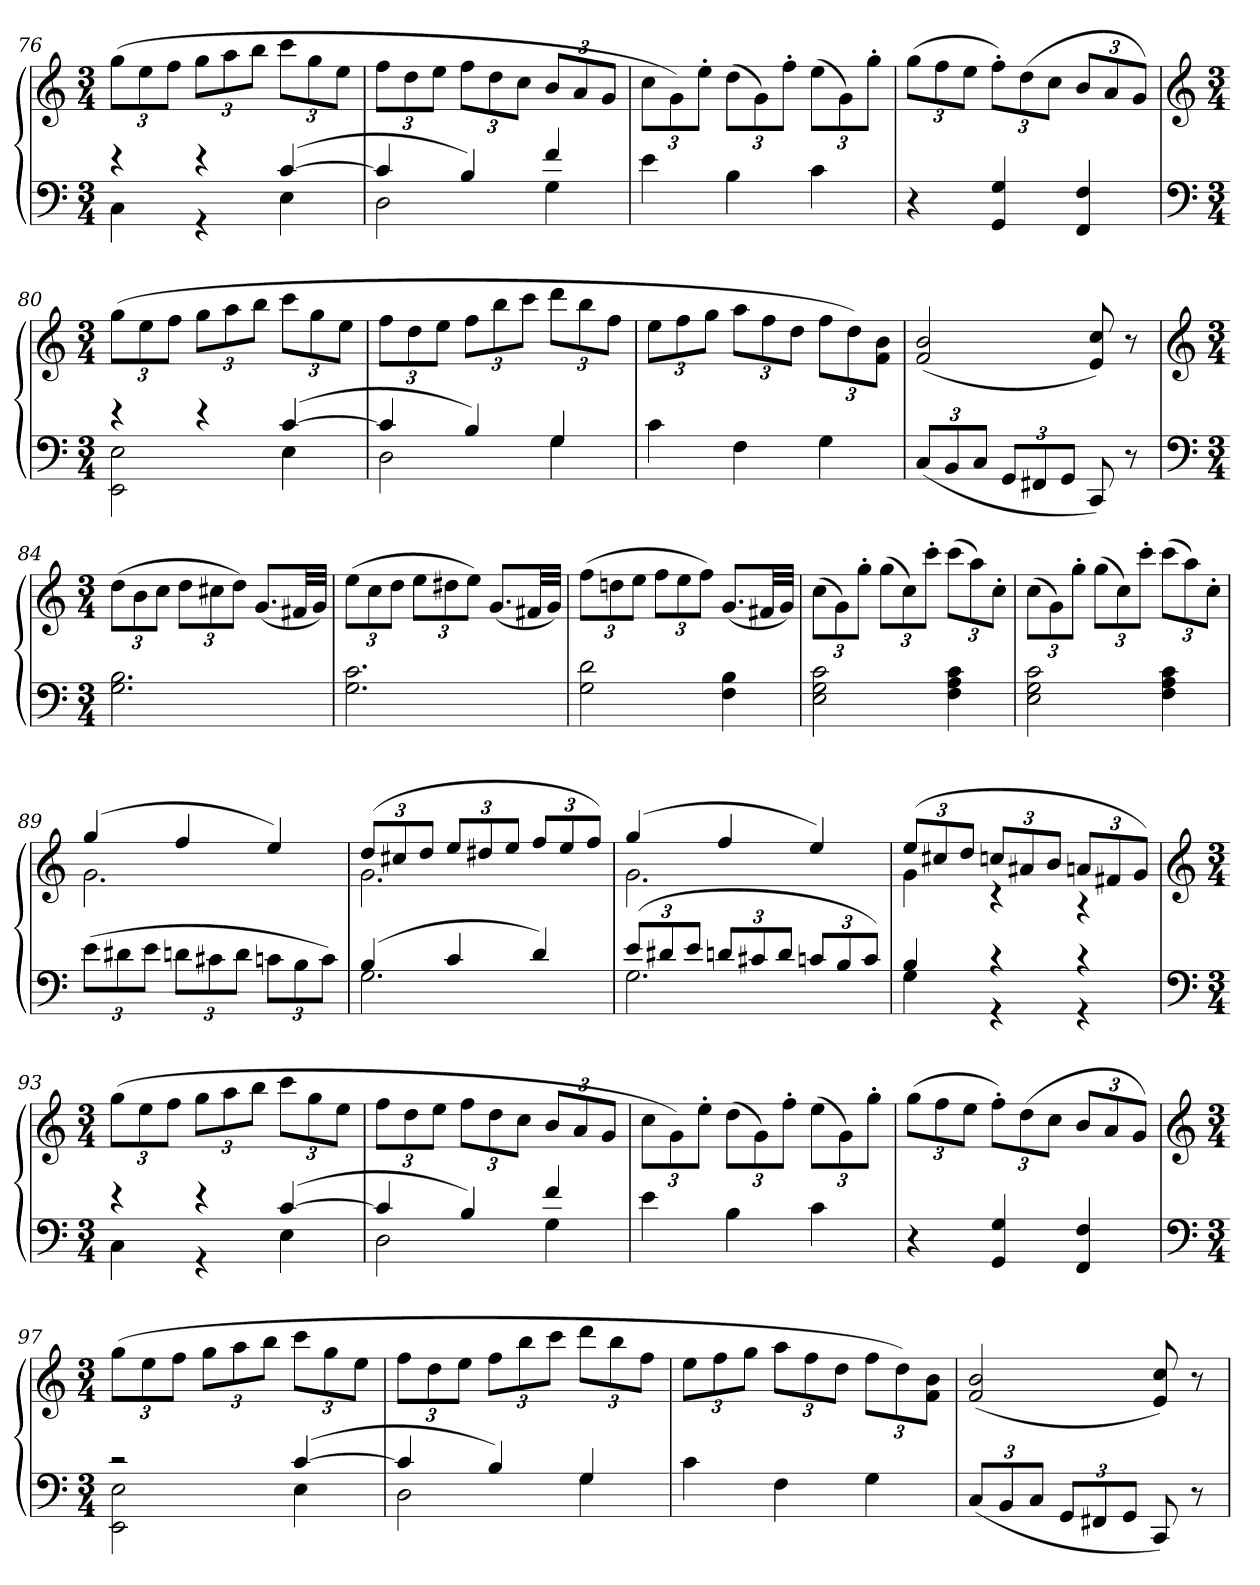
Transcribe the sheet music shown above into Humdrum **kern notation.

**kern	**kern
*part1	*part1
*staff2	*staff1
*clefF4	*clefG2
*k[]	*k[]
*M3/4	*M3/4
=76	=76
*^	*
4r	4C	(12ggL
.	.	12ee
.	.	12ffJ
4r	4r	12ggL
.	.	12aa
.	.	12bbJ
([4c	4E	12cccL
.	.	12gg
.	.	12eeJ
=77	=77	=77
4c]	2D	12ffL
.	.	12dd
.	.	12eeJ
4B)	.	12ffL
.	.	12dd
.	.	12ccJ
4f	4G	12bL
.	.	12a
.	.	12gJ
*v	*v	*
=78	=78
4e	12ccL
.	12g)
.	12ee'J
4B	(12ddL
.	12g)
.	12ff'J
4c	(12eeL
.	12g)
.	12gg'J
=79	=79
4r	(12ggL
.	12ff
.	12eeJ
4GG 4G	12ff'L)
.	(12dd
.	12ccJ
4FF 4F	12bL
.	12a
.	12gJ)
=80	=80
*clefF4	*clefG2
*k[]	*k[]
*M3/4	*M3/4
*^	*
4r	2EE 2E	(12ggL
.	.	12ee
.	.	12ffJ
4r	.	12ggL
.	.	12aa
.	.	12bbJ
([4c	4E	12cccL
.	.	12gg
.	.	12eeJ
=81	=81	=81
4c]	2D	12ffL
.	.	12dd
.	.	12eeJ
4B)	.	12ffL
.	.	12bb
.	.	12cccJ
4G	4G	12dddL
.	.	12bb
.	.	12ffJ
*v	*v	*
=82	=82
4c	12eeL
.	12ff
.	12ggJ
4F	12aaL
.	12ff
.	12ddJ
4G	12ffL
.	12dd)
.	12f 12bJ
=83	=83
(12CL	(2f 2b
12BB	.
12CJ	.
12GGL	.
12FF#X	.
12GGJ	.
8CC)	8e 8cc)
8r	8r
=84	=84
*clefF4	*clefG2
*k[]	*k[]
*M3/4	*M3/4
2.G 2.B	(12ddL
.	12b
.	12ccJ
.	12ddL
.	12cc#X
.	12ddJ)
.	(8.gL
.	32f#XLL
.	32gJJJ)
=85	=85
2.G 2.c	(12eeL
.	12cc
.	12ddJ
.	12eeL
.	12dd#X
.	12eeJ)
.	(8.gL
.	32f#XLL
.	32gJJJ)
=86	=86
2G 2d	(12ffL
.	12ddn
.	12eeJ
.	12ffL
.	12ee
.	12ffJ)
4F 4B	(8.gL
.	32f#XLL
.	32gJJJ)
=87	=87
2E 2G 2c	(12ccL
.	12g)
.	12gg'J
.	(12ggL
.	12cc)
.	12ccc'J
4F 4A 4c	(12cccL
.	12aa)
.	12cc'J
=88	=88
2E 2G 2c	(12ccL
.	12g)
.	12gg'J
.	(12ggL
.	12cc)
.	12ccc'J
4F 4A 4c	(12cccL
.	12aa)
.	12cc'J
=89	=89
*	*^
(12eL	(4gg	2.g
12d#X	.	.
12eJ	.	.
12dnL	4ff	.
12c#X	.	.
12dJ	.	.
12cnL	4ee)	.
12B	.	.
12cJ)	.	.
=90	=90	=90
*^	*	*
(4B	2.G	(12ddL	2.g
.	.	12cc#X	.
.	.	12ddJ	.
4c	.	12eeL	.
.	.	12dd#X	.
.	.	12eeJ	.
4d)	.	12ffL	.
.	.	12ee	.
.	.	12ffJ)	.
=91	=91	=91	=91
(12eL	2.G	(4gg	2.g
12d#X	.	.	.
12eJ	.	.	.
12dnL	.	4ff	.
12c#X	.	.	.
12dJ	.	.	.
12cnL	.	4ee)	.
12B	.	.	.
12cJ)	.	.	.
=92	=92	=92	=92
4B	4G	(12eeL	4g
.	.	12cc#X	.
.	.	12ddJ	.
4r	4r	12ccnL	4r
.	.	12a#X	.
.	.	12bJ	.
4r	4r	12anL	4r
.	.	12f#X	.
.	.	12gJ)	.
*	*	*v	*v
=93	=93	=93
*clefF4	*	*clefG2
*k[]	*	*k[]
*M3/4	*	*M3/4
4r	4C	(12ggL
.	.	12ee
.	.	12ffJ
4r	4r	12ggL
.	.	12aa
.	.	12bbJ
([4c	4E	12cccL
.	.	12gg
.	.	12eeJ
=94	=94	=94
4c]	2D	12ffL
.	.	12dd
.	.	12eeJ
4B)	.	12ffL
.	.	12dd
.	.	12ccJ
4f	4G	12bL
.	.	12a
.	.	12gJ
*v	*v	*
=95	=95
4e	12ccL
.	12g)
.	12ee'J
4B	(12ddL
.	12g)
.	12ff'J
4c	(12eeL
.	12g)
.	12gg'J
=96	=96
4r	(12ggL
.	12ff
.	12eeJ
4GG 4G	12ff'L)
.	(12dd
.	12ccJ
4FF 4F	12bL
.	12a
.	12gJ)
=97	=97
*clefF4	*clefG2
*k[]	*k[]
*M3/4	*M3/4
*^	*
2r	2EE 2E	(12ggL
.	.	12ee
.	.	12ffJ
.	.	12ggL
.	.	12aa
.	.	12bbJ
([4c	4E	12cccL
.	.	12gg
.	.	12eeJ
=98	=98	=98
4c]	2D	12ffL
.	.	12dd
.	.	12eeJ
4B)	.	12ffL
.	.	12bb
.	.	12cccJ
4G	4G	12dddL
.	.	12bb
.	.	12ffJ
*v	*v	*
=99	=99
4c	12eeL
.	12ff
.	12ggJ
4F	12aaL
.	12ff
.	12ddJ
4G	12ffL
.	12dd)
.	12f 12bJ
=100	=100
(12CL	(2f 2b
12BB	.
12CJ	.
12GGL	.
12FF#X	.
12GGJ	.
8CC)	8e 8cc)
8r	8r
=	=
*-	*-
